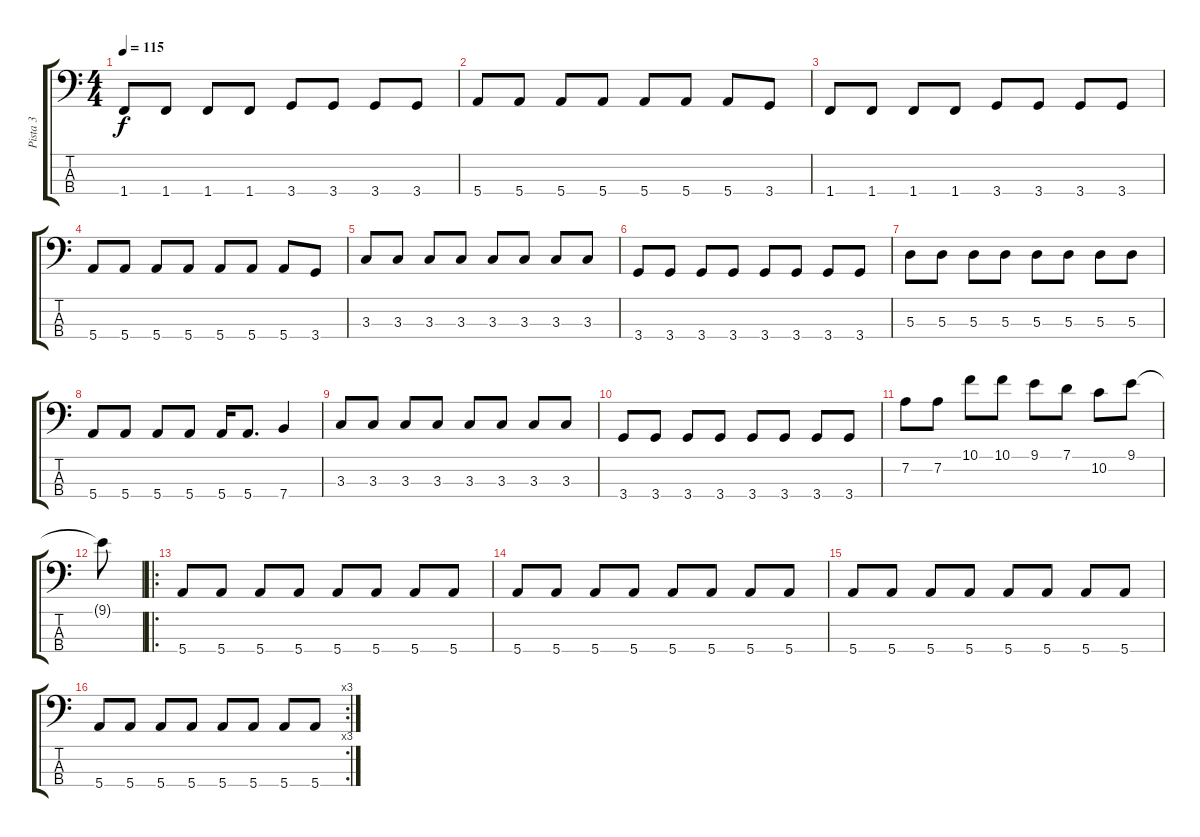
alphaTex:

\track ("Pista 3" "Pista 3") {instrument electricbasspick}
\staff {score tabs}
\tuning (G2 D2 A1 E1) {hide}
\ts (4 4)
\tempo 115
\clef f4
\ks c
1.4.8{dy f} 1.4.8 1.4.8 1.4.8 3.4.8 3.4.8 3.4.8 3.4.8 |
5.4.8 5.4.8 5.4.8 5.4.8 5.4.8 5.4.8 5.4.8 3.4.8 |
1.4.8 1.4.8 1.4.8 1.4.8 3.4.8 3.4.8 3.4.8 3.4.8 |
5.4.8 5.4.8 5.4.8 5.4.8 5.4.8 5.4.8 5.4.8 3.4.8 |
3.3.8 3.3.8 3.3.8 3.3.8 3.3.8 3.3.8 3.3.8 3.3.8 |
3.4.8 3.4.8 3.4.8 3.4.8 3.4.8 3.4.8 3.4.8 3.4.8 |
5.3.8 5.3.8 5.3.8 5.3.8 5.3.8 5.3.8 5.3.8 5.3.8 |
5.4.8 5.4.8 5.4.8 5.4.8 5.4.16 5.4.8{d} 7.4.4 |
3.3.8 3.3.8 3.3.8 3.3.8 3.3.8 3.3.8 3.3.8 3.3.8 |
3.4.8 3.4.8 3.4.8 3.4.8 3.4.8 3.4.8 3.4.8 3.4.8 |
7.2.8 7.2.8 10.1.8 10.1.8 9.1.8 7.1.8 10.2.8 9.1.8 |
9.1{t}.8 |
\ro
5.4.8 5.4.8 5.4.8 5.4.8 5.4.8 5.4.8 5.4.8 5.4.8 |
5.4.8 5.4.8 5.4.8 5.4.8 5.4.8 5.4.8 5.4.8 5.4.8 |
5.4.8 5.4.8 5.4.8 5.4.8 5.4.8 5.4.8 5.4.8 5.4.8 |
\rc 3
5.4.8 5.4.8 5.4.8 5.4.8 5.4.8 5.4.8 5.4.8 5.4.8
